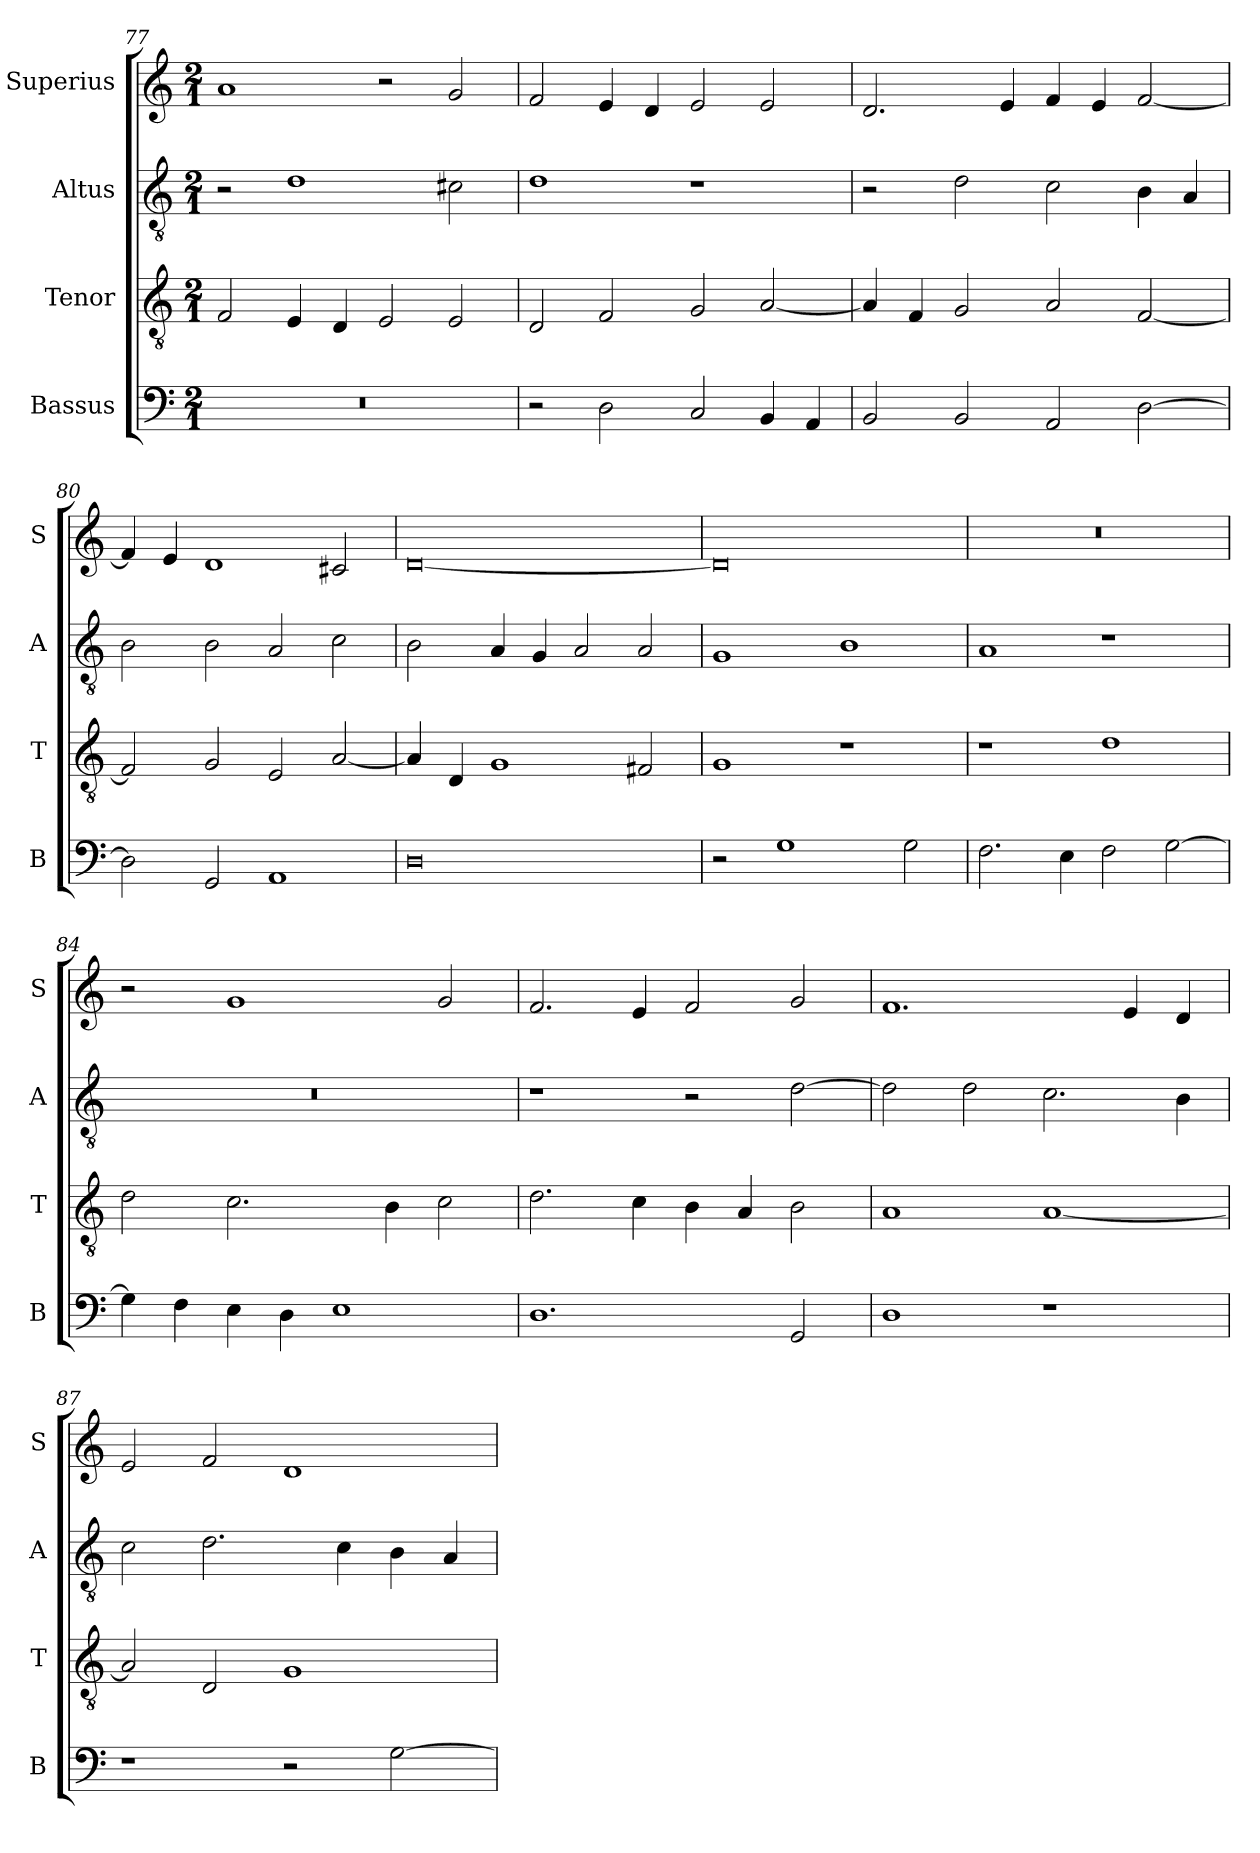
**kern	**kern	**kern	**kern
*part4	*part3	*part2	*part1
*staff4	*staff3	*staff2	*staff1
*I"Bassus	*I"Tenor	*I"Altus	*I"Superius
*I'B	*I'T	*I'A	*I'S
*clefF4	*clefGv2	*clefGv2	*clefG2
*k[]	*k[]	*k[]	*k[]
*C:	*C:	*C:	*C:
*M2/1	*M2/1	*M2/1	*M2/1
=77	=77	=77	=77
0r	2F	2r	1a
.	4E	1d	.
.	4D	.	.
.	2E	.	2r
.	2E	2c#X	2g
=78	=78	=78	=78
2r	2D	1d	2f
2D	2F	.	4e
.	.	.	4d
2C	2G	1r	2e
4BB	[2A	.	2e
4AA	.	.	.
=79	=79	=79	=79
2BB	4A]	2r	2.d
.	4F	.	.
2BB	2G	2d	.
.	.	.	4e
2AA	2A	2c	4f
.	.	.	4e
[2D	[2F	4B	[2f
.	.	4A	.
=80	=80	=80	=80
2D]	2F]	2B	4f]
.	.	.	4e
2GG	2G	2B	1d
1AA	2E	2A	.
.	[2A	2c	2c#X
=81	=81	=81	=81
0D	4A]	2B	[0d
.	4D	.	.
.	1G	4A	.
.	.	4G	.
.	.	2A	.
.	2F#X	2A	.
=82	=82	=82	=82
2r	1G	1G	0d]
1G	.	.	.
.	1r	1B	.
2G	.	.	.
=83	=83	=83	=83
2.F	1r	1A	0r
4E	.	.	.
2F	1d	1r	.
[2G	.	.	.
=84	=84	=84	=84
4G]	2d	0r	2r
4F	.	.	.
4E	2.c	.	1g
4D	.	.	.
1E	.	.	.
.	4B	.	.
.	2c	.	2g
=85	=85	=85	=85
1.D	2.d	1r	2.f
.	4c	.	4e
.	4B	2r	2f
.	4A	.	.
2GG	2B	[2d	2g
=86	=86	=86	=86
1D	1A	2d]	1.f
.	.	2d	.
1r	[1A	2.c	.
.	.	.	4e
.	.	4B	4d
=87	=87	=87	=87
1r	2A]	2c	2e
.	2D	2.d	2f
2r	1G	.	1d
.	.	4c	.
[2G	.	4B	.
.	.	4A	.
=	=	=	=
*-	*-	*-	*-
